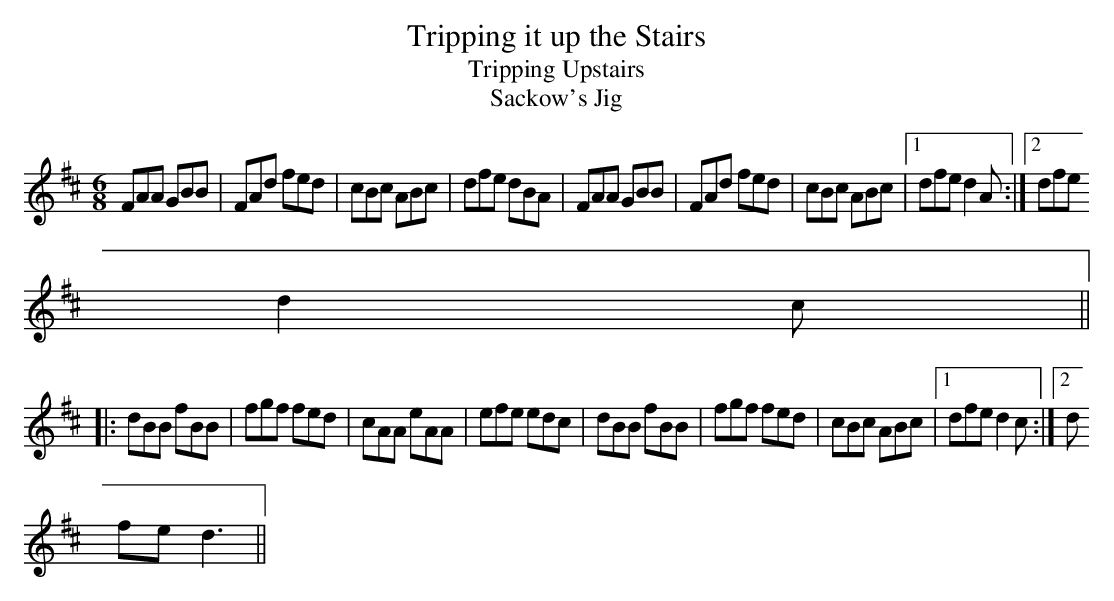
X:1
T:Tripping it up the Stairs
T:Tripping Upstairs
T:Sackow's Jig
M:6/8
L:1/8
K:D
FAA GBB|FAd fed|cBc ABc|dfe dBA|FAA GBB|FAd fed|cBc ABc|1 dfe d2A:|2 dfe
 d2c||
|:dBB fBB|fgf fed|cAA eAA|efe edc|dBB fBB|fgf fed|cBc ABc|1 dfe d2c:|2 d
fe d3||
